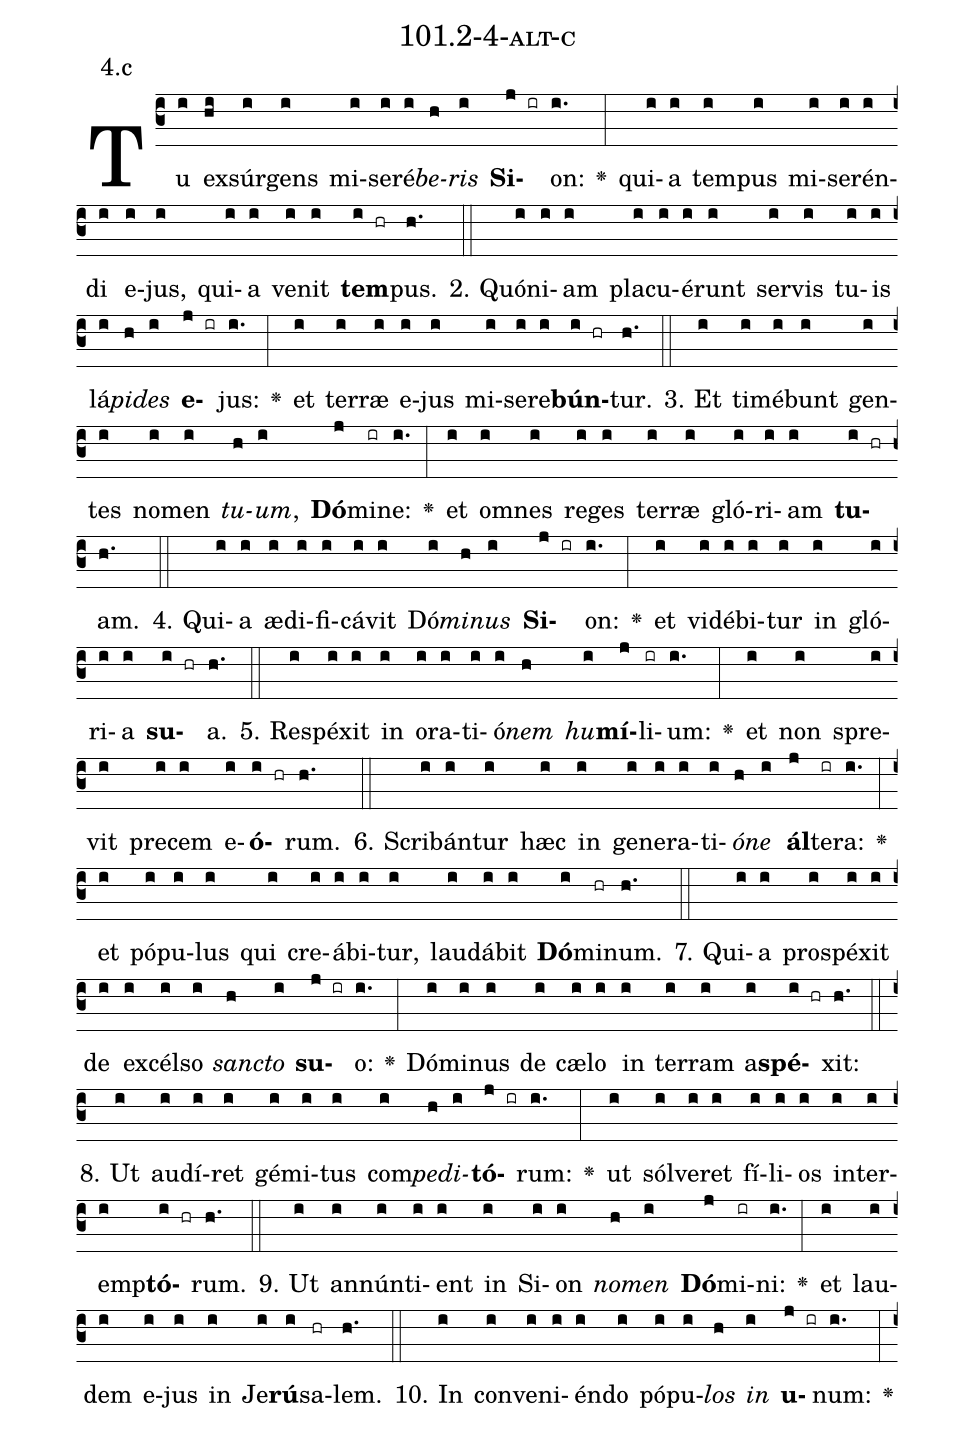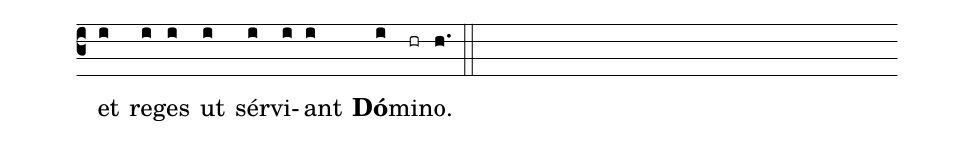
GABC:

name: 101.2-4-alt-c;
annotation: 4.c;
%%
(c3)Tu(i) ex(hi)súr(i)gens(i) mi(i)se(i)ré(i)<i>be</i>(h)<i>ris</i>(i) <b>Si</b>(j ir)on:(i.) <v>\greheightstar</v>(:) qui(i)a(i) tem(i)pus(i) mi(i)se(i)rén(i)di(i) e(i)jus,(i) qui(i)a(i) ve(i)nit(i) <b>tem</b>(i hr)pus.(h.) (::)
2. Quón(i)i(i)am(i) pla(i)cu(i)é(i)runt(i) ser(i)vis(i) tu(i)is(i) lá(i)<i>pi</i>(h)<i>des</i>(i) <b>e</b>(j ir)jus:(i.) <v>\greheightstar</v>(:) et(i) ter(i)ræ(i) e(i)jus(i) mi(i)se(i)re(i)<b>bún</b>(i hr)tur.(h.) (::)
3. Et(i) ti(i)mé(i)bunt(i) gen(i)tes(i) no(i)men(i) <i>tu</i>(h)<i>um</i>,(i) <b>Dó</b>(j)mi(ir)ne:(i.) <v>\greheightstar</v>(:) et(i) om(i)nes(i) re(i)ges(i) ter(i)ræ(i) gló(i)ri(i)am(i) <b>tu</b>(i hr)am.(h.) (::)
4. Qui(i)a(i) æ(i)di(i)fi(i)cá(i)vit(i) Dó(i)<i>mi</i>(h)<i>nus</i>(i) <b>Si</b>(j ir)on:(i.) <v>\greheightstar</v>(:) et(i) vi(i)dé(i)bi(i)tur(i) in(i) gló(i)ri(i)a(i) <b>su</b>(i hr)a.(h.) (::)
5. Re(i)spé(i)xit(i) in(i) o(i)ra(i)ti(i)ó(i)<i>nem</i>(h) <i>hu</i>(i)<b>mí</b>(j)li(ir)um:(i.) <v>\greheightstar</v>(:) et(i) non(i) spre(i)vit(i) pre(i)cem(i) e(i)<b>ó</b>(i hr)rum.(h.) (::)
6. Scri(i)bán(i)tur(i) hæc(i) in(i) ge(i)ne(i)ra(i)ti(i)<i>ó</i>(h)<i>ne</i>(i) <b>ál</b>(j)te(ir)ra:(i.) <v>\greheightstar</v>(:) et(i) pó(i)pu(i)lus(i) qui(i) cre(i)á(i)bi(i)tur,(i) lau(i)dá(i)bit(i) <b>Dó</b>(i)mi(hr)num.(h.) (::)
7. Qui(i)a(i) pro(i)spé(i)xit(i) de(i) ex(i)cél(i)so(i) <i>sanc</i>(h)<i>to</i>(i) <b>su</b>(j ir)o:(i.) <v>\greheightstar</v>(:) Dó(i)mi(i)nus(i) de(i) cæ(i)lo(i) in(i) ter(i)ram(i) a(i)<b>spé</b>(i hr)xit:(h.) (::)
8. Ut(i) au(i)dí(i)ret(i) gé(i)mi(i)tus(i) com(i)<i>pe</i>(h)<i>di</i>(i)<b>tó</b>(j ir)rum:(i.) <v>\greheightstar</v>(:) ut(i) sól(i)ve(i)ret(i) fí(i)li(i)os(i) in(i)ter(i)emp(i)<b>tó</b>(i hr)rum.(h.) (::)
9. Ut(i) an(i)nún(i)ti(i)ent(i) in(i) Si(i)on(i) <i>no</i>(h)<i>men</i>(i) <b>Dó</b>(j)mi(ir)ni:(i.) <v>\greheightstar</v>(:) et(i) lau(i)dem(i) e(i)jus(i) in(i) Je(i)<b>rú</b>(i)sa(hr)lem.(h.) (::)
10. In(i) con(i)ve(i)ni(i)én(i)do(i) pó(i)pu(i)<i>los</i>(h) <i>in</i>(i) <b>u</b>(j ir)num:(i.) <v>\greheightstar</v>(:) et(i) re(i)ges(i) ut(i) sér(i)vi(i)ant(i) <b>Dó</b>(i)mi(hr)no.(h.) (::)
